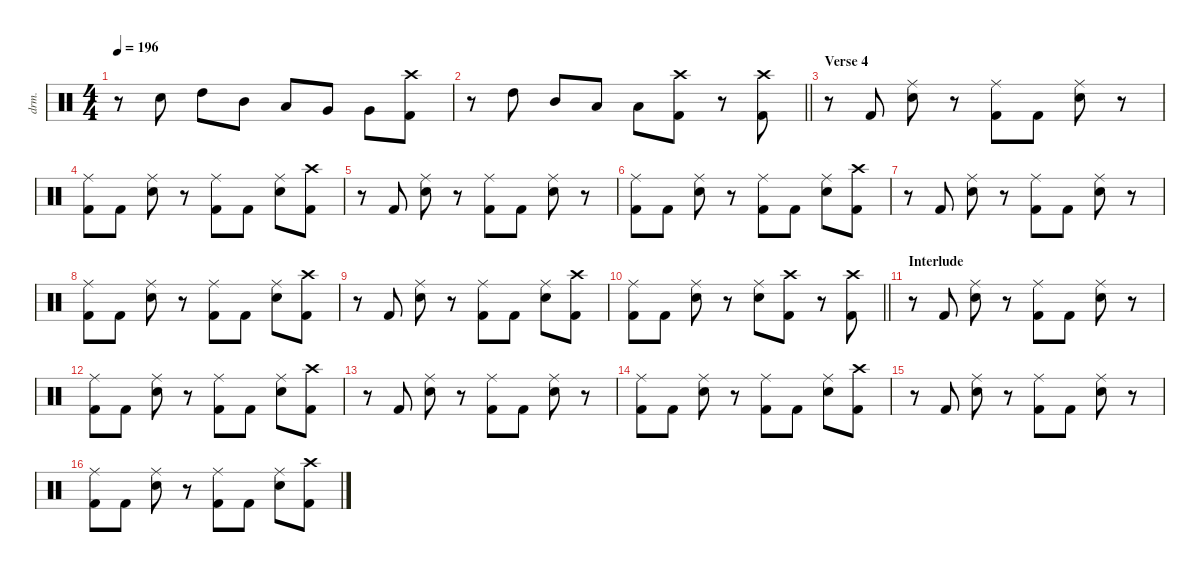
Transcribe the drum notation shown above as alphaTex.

\defaultSystemsLayout 4
\hideDynamics
\bracketExtendMode nobrackets
\track ("Menza" "drm.") {instrument percussion}
\staff {score}
\articulation defaults
\ts (4 4)
\tempo 196
\clef neutral
\ks c
r.8{dy ff} "Snare (hit) 2".8 "High Tom (hit)".8 "Mid Tom (hit)".8 "Low Tom (hit)".8 "Very Low Tom (hit)".8 "Very Low Tom (hit)".8 ("Crash high (hit)" "Kick (hit) 2").8{dy f} |
\barLineRight lightlight
r.8 "High Tom (hit)".8{dy ff} "Mid Tom (hit)".8 "Low Tom (hit)".8 "Low Floor Tom (hit)".8 ("Crash high (hit)" "Kick (hit) 2").8{dy f} r.8 ("Crash high (hit)" "Kick (hit) 2").8 |
\section ("" "Verse 4")
r.8 "Kick (hit) 2".8{dy fff} ("Ride (middle)" "Snare (hit) 2").8{dy ff} r.8 ("Ride (middle)" "Kick (hit) 2").8 "Kick (hit) 2".8{dy fff} ("Ride (middle)" "Snare (hit) 2").8{dy ff} r.8 |
("Ride (middle)" "Kick (hit) 2").8 "Kick (hit) 2".8{dy fff} ("Ride (middle)" "Snare (hit) 2").8{dy ff} r.8 ("Ride (middle)" "Kick (hit) 2").8 "Kick (hit) 2".8{dy fff} ("Ride (middle)" "Snare (hit) 2").8{dy ff} ("Crash high (hit)" "Kick (hit) 2").8{dy fff} |
r.8 "Kick (hit) 2".8 ("Ride (middle)" "Snare (hit) 2").8{dy ff} r.8 ("Ride (middle)" "Kick (hit) 2").8 "Kick (hit) 2".8{dy fff} ("Ride (middle)" "Snare (hit) 2").8{dy ff} r.8 |
("Ride (middle)" "Kick (hit) 2").8 "Kick (hit) 2".8{dy fff} ("Ride (middle)" "Snare (hit) 2").8{dy ff} r.8 ("Ride (middle)" "Kick (hit) 2").8 "Kick (hit) 2".8{dy fff} ("Ride (middle)" "Snare (hit) 2").8{dy ff} ("Crash high (hit)" "Kick (hit) 2").8{dy fff} |
r.8 "Kick (hit) 2".8 ("Ride (middle)" "Snare (hit) 2").8{dy ff} r.8 ("Ride (middle)" "Kick (hit) 2").8 "Kick (hit) 2".8{dy fff} ("Ride (middle)" "Snare (hit) 2").8{dy ff} r.8 |
("Ride (middle)" "Kick (hit) 2").8 "Kick (hit) 2".8{dy fff} ("Ride (middle)" "Snare (hit) 2").8{dy ff} r.8 ("Ride (middle)" "Kick (hit) 2").8 "Kick (hit) 2".8{dy fff} ("Ride (middle)" "Snare (hit) 2").8{dy ff} ("Crash high (hit)" "Kick (hit) 2").8{dy fff} |
r.8 "Kick (hit) 2".8 ("Ride (middle)" "Snare (hit) 2").8{dy ff} r.8 ("Ride (middle)" "Kick (hit) 2").8 "Kick (hit) 2".8{dy fff} ("Ride (middle)" "Snare (hit) 2").8{dy ff} ("Crash high (hit)" "Kick (hit) 2").8 |
\barLineRight lightlight
("Ride (middle)" "Kick (hit) 2").8 "Kick (hit) 2".8{dy fff} ("Ride (middle)" "Snare (hit) 2").8{dy ff} r.8 ("Ride (middle)" "Snare (hit) 2").8 ("Crash high (hit)" "Kick (hit) 2").8 r.8 ("Crash high (hit)" "Kick (hit) 2").8{dy fff} |
\section ("" "Interlude")
r.8 "Kick (hit) 2".8 ("Ride (middle)" "Snare (hit) 2").8{dy ff} r.8 ("Ride (middle)" "Kick (hit) 2").8 "Kick (hit) 2".8{dy fff} ("Ride (middle)" "Snare (hit) 2").8{dy ff} r.8 |
("Ride (middle)" "Kick (hit) 2").8 "Kick (hit) 2".8{dy fff} ("Ride (middle)" "Snare (hit) 2").8{dy ff} r.8 ("Ride (middle)" "Kick (hit) 2").8 "Kick (hit) 2".8{dy fff} ("Ride (middle)" "Snare (hit) 2").8{dy ff} ("Crash high (hit)" "Kick (hit) 2").8{dy fff} |
r.8 "Kick (hit) 2".8 ("Ride (middle)" "Snare (hit) 2").8{dy ff} r.8 ("Ride (middle)" "Kick (hit) 2").8 "Kick (hit) 2".8{dy fff} ("Ride (middle)" "Snare (hit) 2").8{dy ff} r.8 |
("Ride (middle)" "Kick (hit) 2").8 "Kick (hit) 2".8{dy fff} ("Ride (middle)" "Snare (hit) 2").8{dy ff} r.8 ("Ride (middle)" "Kick (hit) 2").8 "Kick (hit) 2".8{dy fff} ("Ride (middle)" "Snare (hit) 2").8{dy ff} ("Crash high (hit)" "Kick (hit) 2").8{dy fff} |
r.8 "Kick (hit) 2".8 ("Ride (middle)" "Snare (hit) 2").8{dy ff} r.8 ("Ride (middle)" "Kick (hit) 2").8 "Kick (hit) 2".8{dy fff} ("Ride (middle)" "Snare (hit) 2").8{dy ff} r.8 |
("Ride (middle)" "Kick (hit) 2").8 "Kick (hit) 2".8{dy fff} ("Ride (middle)" "Snare (hit) 2").8{dy ff} r.8 ("Ride (middle)" "Kick (hit) 2").8 "Kick (hit) 2".8{dy fff} ("Ride (middle)" "Snare (hit) 2").8{dy ff} ("Crash high (hit)" "Kick (hit) 2").8{dy fff}
